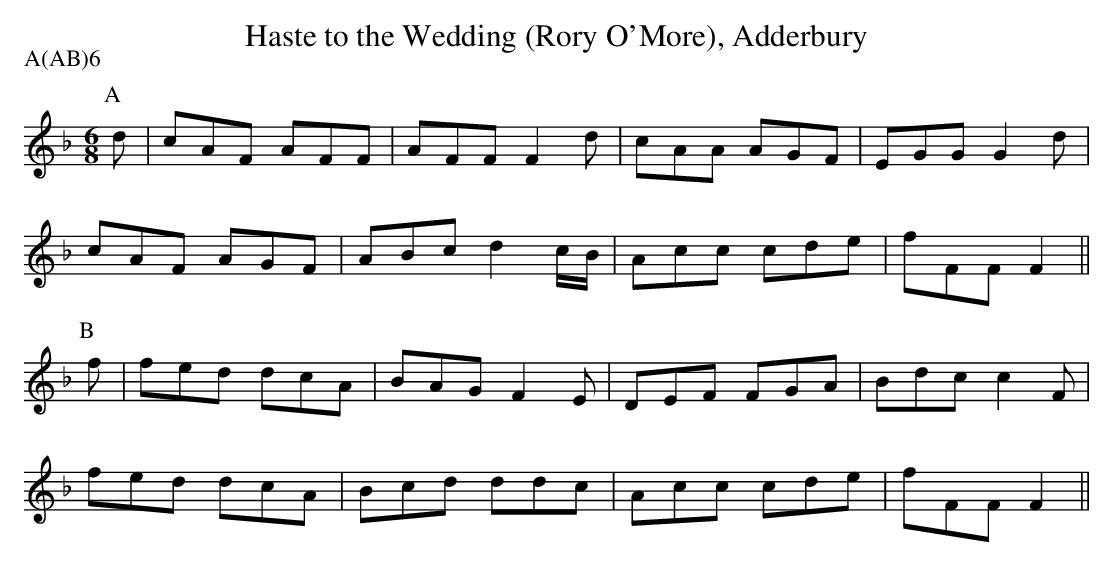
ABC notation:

X:1
T:Haste to the Wedding (Rory O'More), Adderbury
M:6/8
L:1/8
P:A(AB)6
K:F
P:A
d|cAF AFF|AFF F2d|cAA AGF|EGG G2d|
cAF AGF|ABc d2c/B/|Acc cde|fFF F2 ||
P:B
f|fed dcA|BAG F2E|DEF FGA|Bdc c2F|
fed dcA|Bcd ddc|Acc cde|fFF F2 ||
